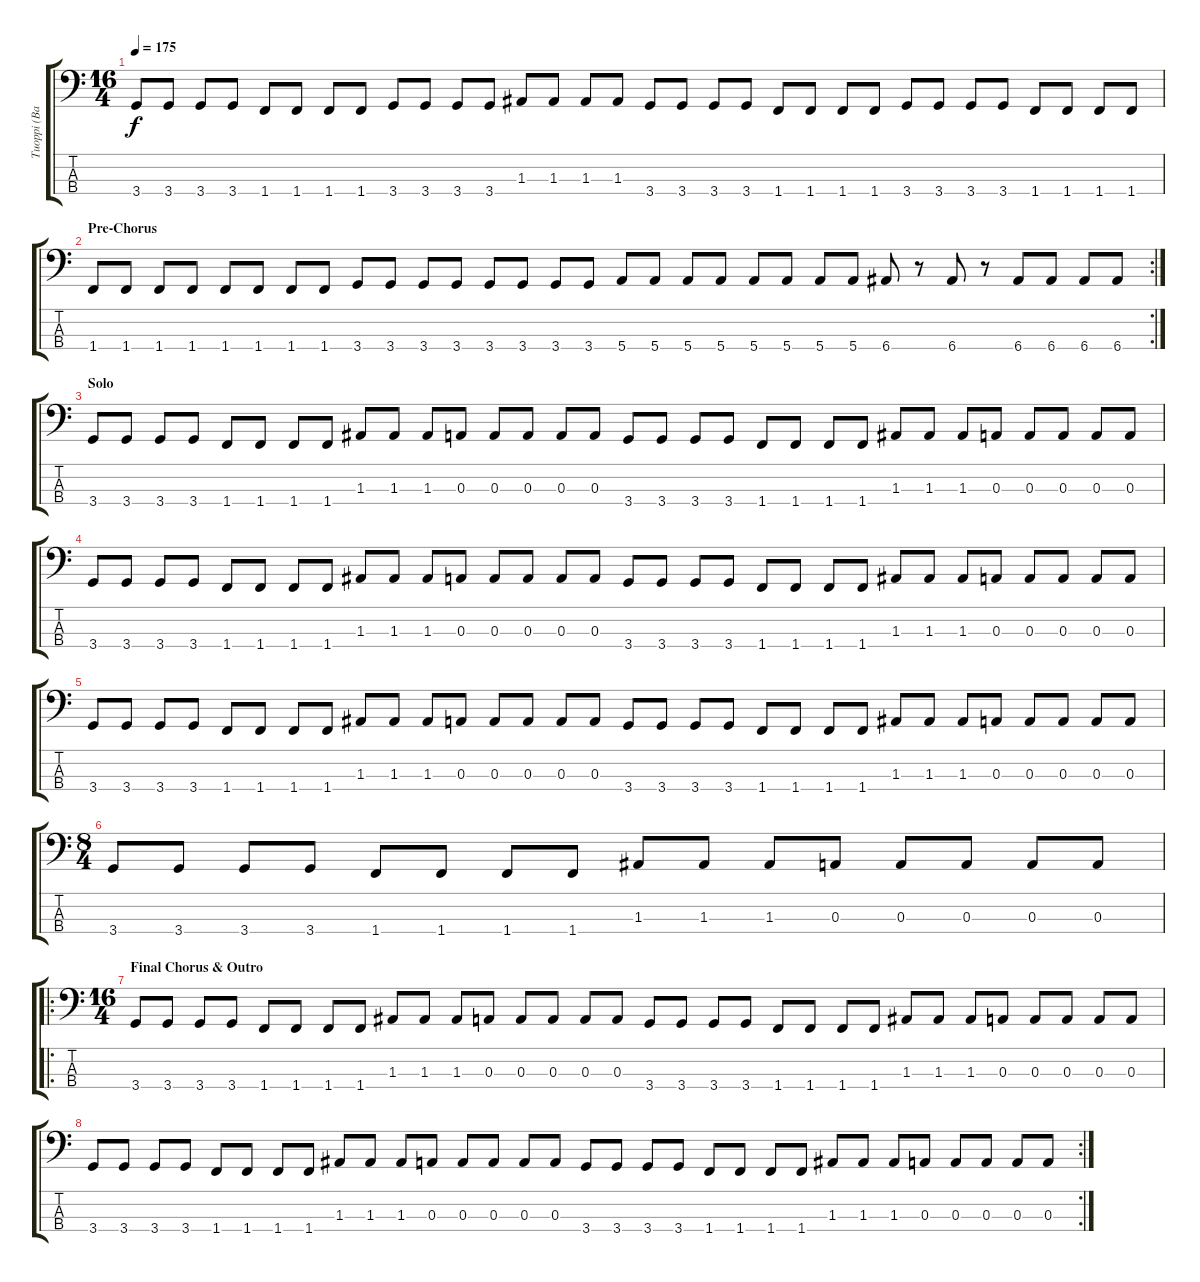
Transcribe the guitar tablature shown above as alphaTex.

\track ("Tuoppi (Bass)" "Tuoppi (Ba") {instrument electricbasspick}
\staff {score tabs}
\tuning (G2 D2 A1 E1) {hide}
\ts (16 4)
\tempo 175
\clef f4
\ks c
3.4.8{dy f} 3.4.8 3.4.8 3.4.8 1.4.8 1.4.8 1.4.8 1.4.8 3.4.8 3.4.8 3.4.8 3.4.8 1.3.8 1.3.8 1.3.8 1.3.8 3.4.8 3.4.8 3.4.8 3.4.8 1.4.8 1.4.8 1.4.8 1.4.8 3.4.8 3.4.8 3.4.8 3.4.8 1.4.8 1.4.8 1.4.8 1.4.8 |
\rc 2
\section ("" "Pre-Chorus")
1.4.8 1.4.8 1.4.8 1.4.8 1.4.8 1.4.8 1.4.8 1.4.8 3.4.8 3.4.8 3.4.8 3.4.8 3.4.8 3.4.8 3.4.8 3.4.8 5.4.8 5.4.8 5.4.8 5.4.8 5.4.8 5.4.8 5.4.8 5.4.8 6.4.8 r.8 6.4.8 r.8 6.4.8 6.4.8 6.4.8 6.4.8 |
\section ("" "Solo")
3.4.8 3.4.8 3.4.8 3.4.8 1.4.8 1.4.8 1.4.8 1.4.8 1.3.8 1.3.8 1.3.8 0.3.8 0.3.8 0.3.8 0.3.8 0.3.8 3.4.8 3.4.8 3.4.8 3.4.8 1.4.8 1.4.8 1.4.8 1.4.8 1.3.8 1.3.8 1.3.8 0.3.8 0.3.8 0.3.8 0.3.8 0.3.8 |
3.4.8 3.4.8 3.4.8 3.4.8 1.4.8 1.4.8 1.4.8 1.4.8 1.3.8 1.3.8 1.3.8 0.3.8 0.3.8 0.3.8 0.3.8 0.3.8 3.4.8 3.4.8 3.4.8 3.4.8 1.4.8 1.4.8 1.4.8 1.4.8 1.3.8 1.3.8 1.3.8 0.3.8 0.3.8 0.3.8 0.3.8 0.3.8 |
3.4.8 3.4.8 3.4.8 3.4.8 1.4.8 1.4.8 1.4.8 1.4.8 1.3.8 1.3.8 1.3.8 0.3.8 0.3.8 0.3.8 0.3.8 0.3.8 3.4.8 3.4.8 3.4.8 3.4.8 1.4.8 1.4.8 1.4.8 1.4.8 1.3.8 1.3.8 1.3.8 0.3.8 0.3.8 0.3.8 0.3.8 0.3.8 |
\ts (8 4)
3.4.8 3.4.8 3.4.8 3.4.8 1.4.8 1.4.8 1.4.8 1.4.8 1.3.8 1.3.8 1.3.8 0.3.8 0.3.8 0.3.8 0.3.8 0.3.8 |
\ro
\ts (16 4)
\section ("" "Final Chorus & Outro")
3.4.8 3.4.8 3.4.8 3.4.8 1.4.8 1.4.8 1.4.8 1.4.8 1.3.8 1.3.8 1.3.8 0.3.8 0.3.8 0.3.8 0.3.8 0.3.8 3.4.8 3.4.8 3.4.8 3.4.8 1.4.8 1.4.8 1.4.8 1.4.8 1.3.8 1.3.8 1.3.8 0.3.8 0.3.8 0.3.8 0.3.8 0.3.8 |
\rc 2
3.4.8 3.4.8 3.4.8 3.4.8 1.4.8 1.4.8 1.4.8 1.4.8 1.3.8 1.3.8 1.3.8 0.3.8 0.3.8 0.3.8 0.3.8 0.3.8 3.4.8 3.4.8 3.4.8 3.4.8 1.4.8 1.4.8 1.4.8 1.4.8 1.3.8 1.3.8 1.3.8 0.3.8 0.3.8 0.3.8 0.3.8 0.3.8
